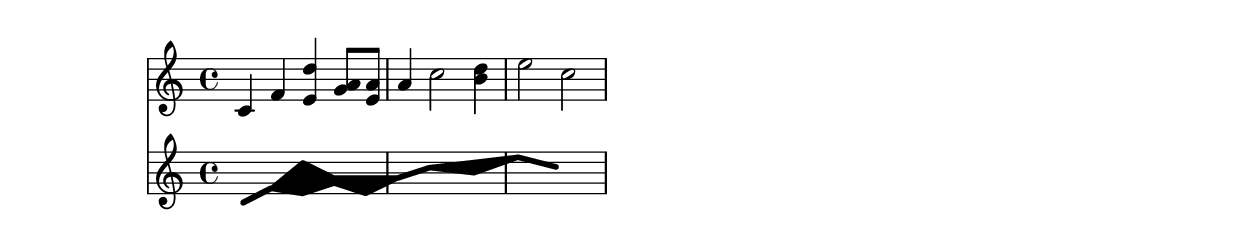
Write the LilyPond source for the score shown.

%% Do not edit this file; it is automatically
%% generated from LSR http://lsr.dsi.unimi.it
%% This file is in the public domain.
\version "2.13.20"

\header {
  lsrtags = "simultaneous-notes, chords, keyboards"

%% Translation of GIT committish: e0aa246e0ed1a86dc41a99ab79bff822d3320aa7
  texidoces = "
Los «clusters» o racimos son un mecanismo para indicar la
interpretación de un ámbito de notas al mismo tiempo.

"
  doctitlees = "Clusters («racimos»)"

  texidoc = "
Clusters are a device to denote that a complete range of notes is to be
played.

"
  doctitle = "Clusters"
} % begin verbatim

fragment = \relative c' {
  c4 f <e d'>4
  <g a>8 <e a> a4 c2 <d b>4
  e2 c
}

<<
  \new Staff \fragment
  \new Staff \makeClusters \fragment
>>

